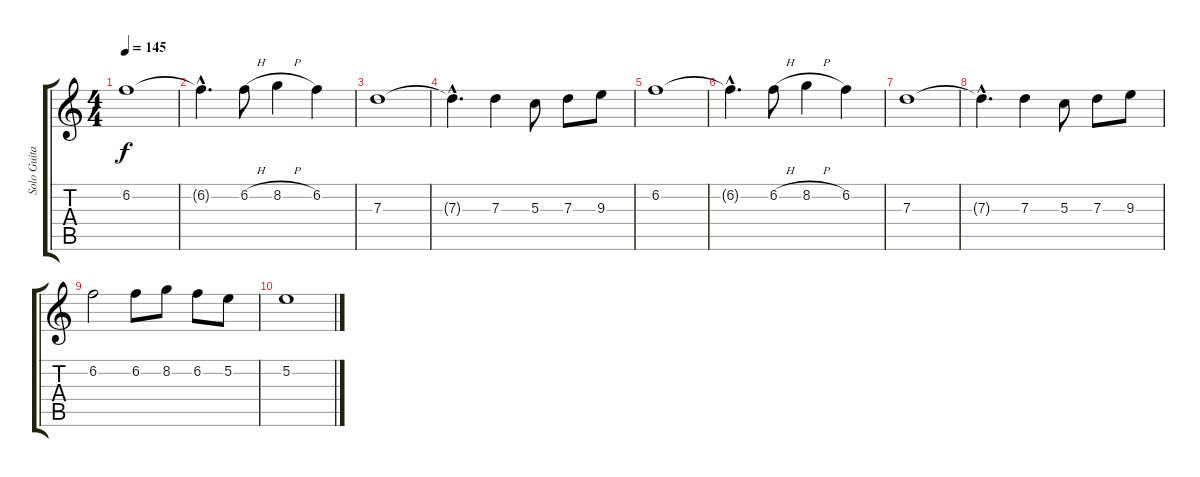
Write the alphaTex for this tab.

\track ("Solo Guitar" "Solo Guita") {instrument overdrivenguitar}
\staff {score tabs}
\tuning (E4 B3 G3 D3 A2 E2) {hide}
\ts (4 4)
\tempo 145
\clef g2
\ks c
6.2.1{dy f} |
6.2{hac t}.4{d} 6.2{h}.8 8.2{h}.4 6.2.4 |
7.3.1 |
7.3{hac t}.4{d} 7.3.4 5.3.8 7.3.8 9.3.8 |
6.2.1 |
6.2{hac t}.4{d} 6.2{h}.8 8.2{h}.4 6.2.4 |
7.3.1 |
7.3{hac t}.4{d} 7.3.4 5.3.8 7.3.8 9.3.8 |
6.2.2 6.2.8 8.2.8 6.2.8 5.2.8 |
5.2.1
